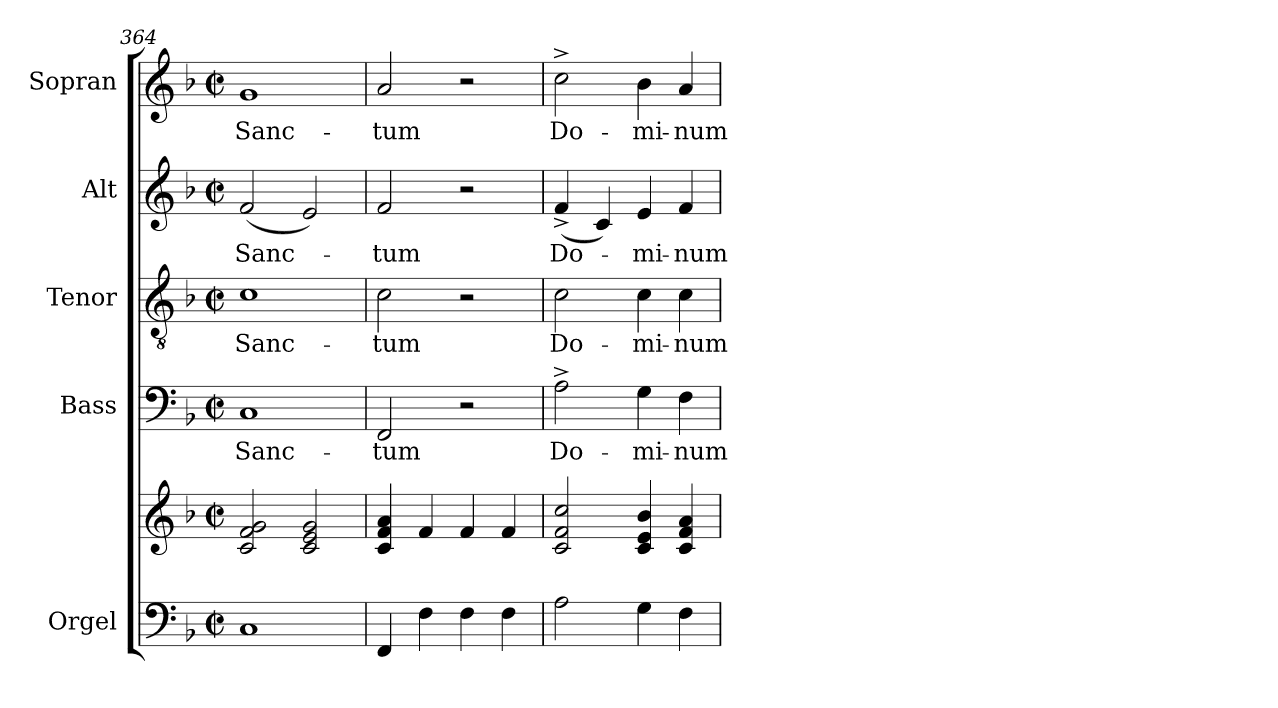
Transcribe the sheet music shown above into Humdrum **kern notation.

**kern	**kern	**kern	**text	**kern	**text	**kern	**text	**kern	**text
*part5	*part5	*part4	*part4	*part3	*part3	*part2	*part2	*part1	*part1
*staff6	*staff5	*staff4	*staff4	*staff3	*staff3	*staff2	*staff2	*staff1	*staff1
*I"Orgel	*	*I"Bass	*	*I"Tenor	*	*I"Alt	*	*I"Sopran	*
*I'Org.	*	*I'B.	*	*I'T.	*	*I'A.	*	*I'S.	*
*clefF4	*clefG2	*clefF4	*	*clefGv2	*	*clefG2	*	*clefG2	*
*k[b-]	*k[b-]	*k[b-]	*	*k[b-]	*	*k[b-]	*	*k[b-]	*
*F:	*F:	*F:	*	*F:	*	*F:	*	*F:	*
*M2/2	*M2/2	*M2/2	*	*M2/2	*	*M2/2	*	*M2/2	*
*met(c|)	*met(c|)	*met(c|)	*	*met(c|)	*	*met(c|)	*	*met(c|)	*
=364	=364	=364	=364	=364	=364	=364	=364	=364	=364
!	!	!	!LO:LY:b	!	!LO:LY:b	!	!LO:LY:b	!	!LO:LY:b
1C	2c/ 2f/ 2g/	1C	Sanc-	1c	Sanc-	(<2f/	Sanc-	1g	Sanc-
.	2c/ 2e/ 2g/	.	.	.	.	2e/)	.	.	.
=365	=365	=365	=365	=365	=365	=365	=365	=365	=365
!	!	!	!LO:LY:b	!	!LO:LY:b	!	!LO:LY:b	!	!LO:LY:b
4FF/	4c/ 4f/ 4a/	2FF/	-tum	2c\	-tum	2f/	-tum	2a/	-tum
4F\	4f/	.	.	.	.	.	.	.	.
4F\	4f/	2r	.	2r	.	2r	.	2r	.
4F\	4f/	.	.	.	.	.	.	.	.
=366	=366	=366	=366	=366	=366	=366	=366	=366	=366
!	!	!	!LO:LY:b	!	!LO:LY:b	!	!LO:LY:b	!	!LO:LY:b
2A\	2c/ 2f/ 2cc/	2A^>\	Do-	2c\	Do-	(<4f^>/	Do-	2cc^>\	Do-
.	.	.	.	.	.	4c/)	.	.	.
!	!	!	!LO:LY:b	!	!LO:LY:b	!	!LO:LY:b	!	!LO:LY:b
4G\	4c/ 4e/ 4b-/	4G\	-mi-	4c\	-mi-	4e/	-mi-	4b-\	-mi-
!	!	!	!LO:LY:b	!	!LO:LY:b	!	!LO:LY:b	!	!LO:LY:b
4F\	4c/ 4f/ 4a/	4F\	-num	4c\	-num	4f/	-num	4a/	-num
=	=	=	=	=	=	=	=	=	=
*-	*-	*-	*-	*-	*-	*-	*-	*-	*-
